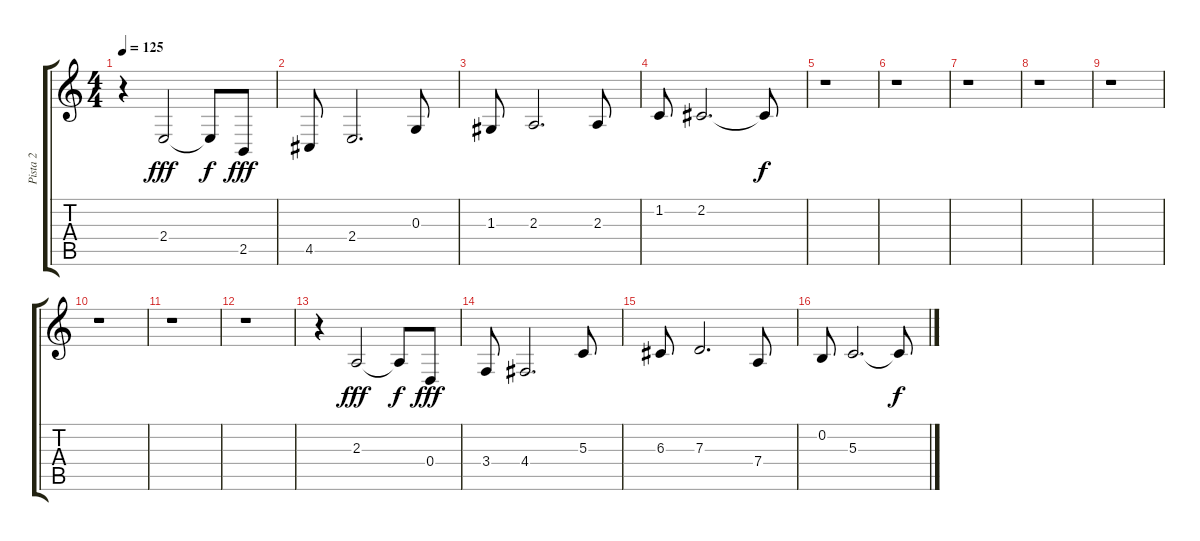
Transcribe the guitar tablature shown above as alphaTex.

\track ("Pista 2" "Pista 2") {instrument pad1newage}
\staff {score tabs}
\tuning (E4 B3 G3 D3 A2 E2) {hide}
\ts (4 4)
\tempo 125
\clef g2
\ks c
r.4{dy f} 2.4.2{dy fff} 2.4{t}.8{dy f} 2.5.8{dy fff} |
4.5.8 2.4.2{d} 0.3.8 |
1.3.8 2.3.2{d} 2.3.8 |
1.2.8 2.2.2{d} 2.2{t}.8{dy f} |
r.1 |
r.1 |
r.1 |
r.1 |
r.1 |
r.1 |
r.1 |
r.1 |
r.4 2.3.2{dy fff} 2.3{t}.8{dy f} 0.4.8{dy fff} |
3.4.8 4.4.2{d} 5.3.8 |
6.3.8 7.3.2{d} 7.4.8 |
0.2.8 5.3.2{d} 5.3{t}.8{dy f}
